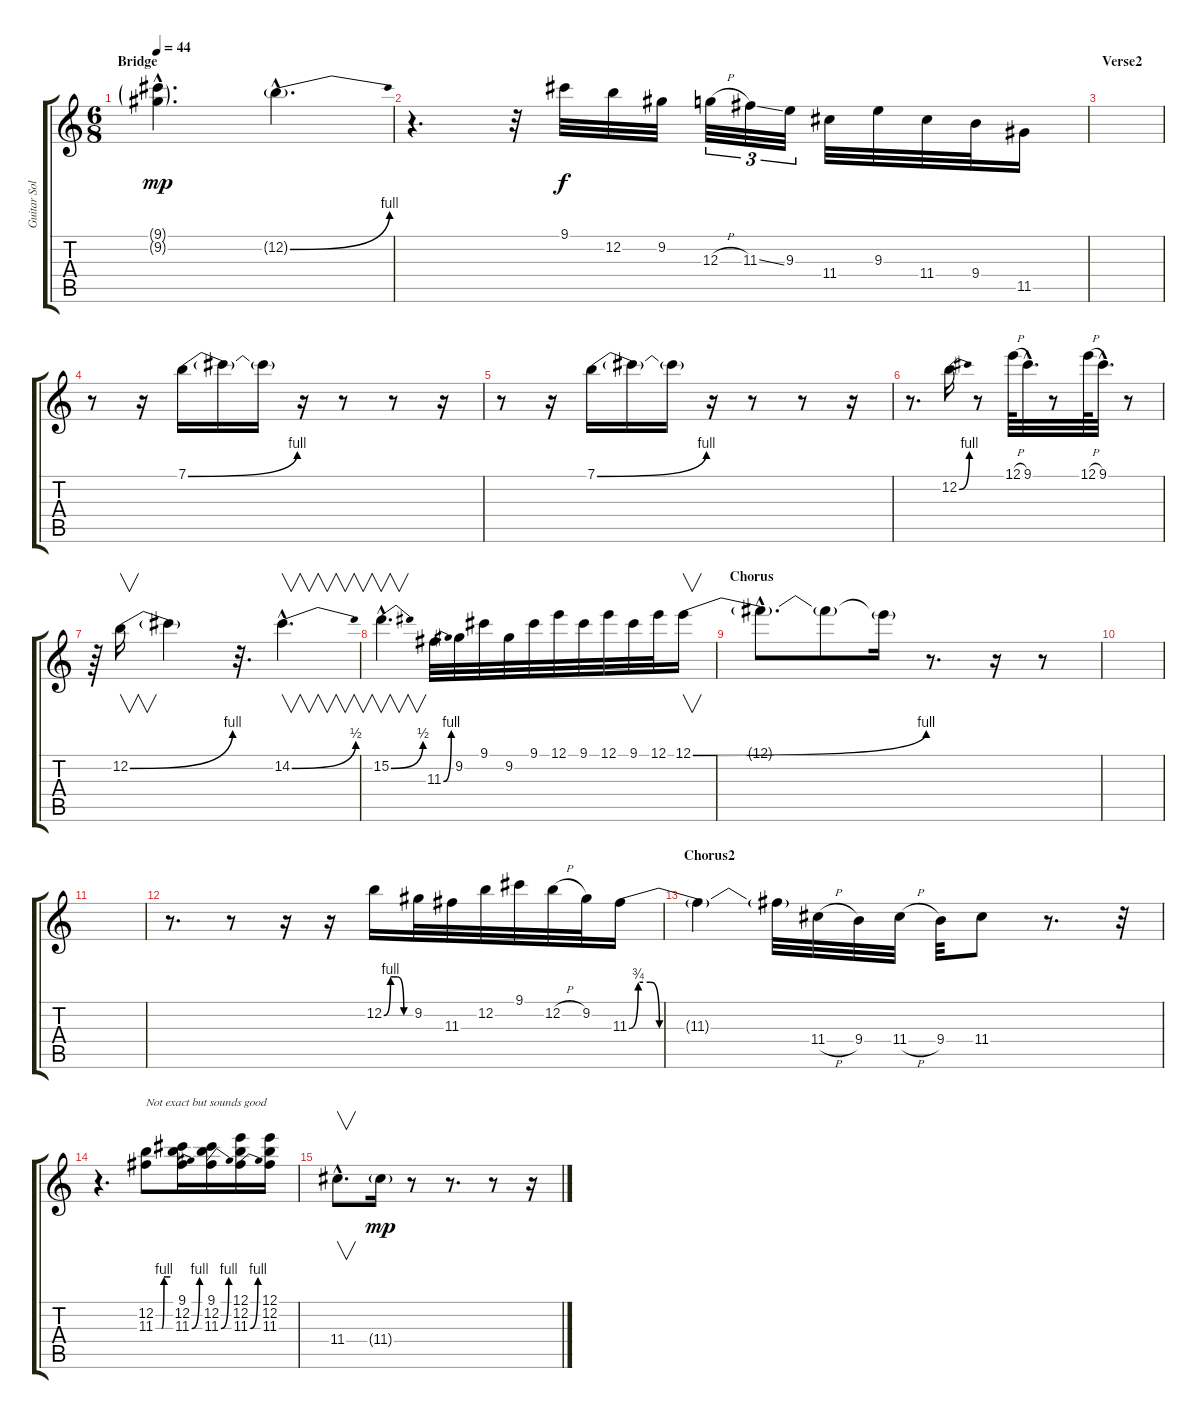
\track ("Guitar Solo+echo (J. Perry)" "Guitar Sol") {instrument distortionguitar}
\staff {score tabs}
\tuning (E4 B3 G3 D3 A2 E2) {hide}
\ts (6 8)
\section ("" "Bridge")
\tempo 44
\clef g2
\ks c
(9.1{g hac} 9.2{g hac}).4{d dy mp} 12.2{be (bend 0 0 60 4) g hac}.4{d} |
r.4{d} r.32 9.1.32{dy f} 12.2.32 9.2.32 12.3{h}.32{tu (3 2)} 11.3{ss}.32{tu (3 2)} 9.3.32{tu (3 2)} 11.4.32 9.3.32 11.4.32 9.4.32 11.5.16 |
\section ("" "Verse2")
|
r.8 r.16 7.1{be (bend 0 0 60 4)}.16 7.1{t}.16 7.1{t}.16 r.16 r.8 r.8 r.16 |
r.8 r.16 7.1{be (bend 0 0 60 4)}.16 7.1{t}.16 7.1{t}.16 r.16 r.8 r.8 r.16 |
r.8{d} 12.2{be (bend 0 0 60 4)}.16 r.8 12.1{h}.64 9.1{hac}.32{d} r.8 12.1{h}.64 9.1{hac}.32{d} r.8 |
r.64 12.2{be (bend 0 0 60 4)}.16{v} 12.2{t}.4 r.32{d} 14.2{be (bend 0 0 60 2) hac}.4{v d} |
15.2{be (bend 0 0 60 2) hac}.4{v d} 11.3{be (bend 0 0 60 4)}.32 9.2.32 9.1.32 9.2.32 9.1.32 12.1.32 9.1.32 12.1.32 9.1.32 12.1.32 12.1{be (bend 0 0 60 4)}.16{v} |
\section ("" "Chorus")
12.1{hac t}.8{d} 12.1{t}.8 12.1{t}.16 r.8{d} r.16 r.8 |
|
|
r.8{d} r.8 r.16 r.16 12.2{be (custom 0 0 15 4 30 4 45 0 60 0)}.16 9.2.32 11.3.32 12.2.32 9.1.32 12.2{h}.32 9.2.32 11.3{be (custom 0 0 3 3 7 3 10 0 60 0)}.16 |
\section ("" "Chorus2")
11.3{t}.4 11.3{t}.32 11.4{h}.32 9.4.32 11.4{h}.32 9.4.32 11.4.8 r.8{d} r.32 |
r.4{d} (12.2 11.3{be (custom 0 0 25 0 34 4 60 4)}).8{txt "Not exact but sounds good"} (9.1 12.2 11.3{be (bend 0 0 60 4)}).16 (9.1 12.2 11.3{be (bend 0 0 60 4)}).16 (12.1 12.2 11.3{be (bend 0 0 60 4)}).16 (12.1 12.2 11.3).16 |
11.4{hac}.8{v d} 11.4{g}.16{dy mp} r.8 r.8{d} r.8 r.16
